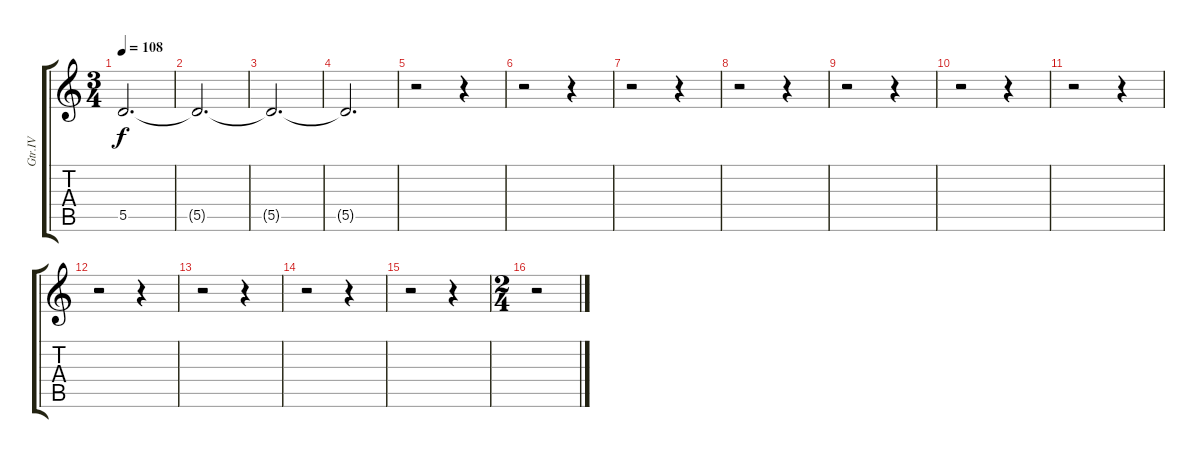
\track ("Gtr.IV" "Gtr.IV") {instrument distortionguitar}
\staff {score tabs}
\tuning (E4 B3 G3 D3 A2 E2) {hide}
\ts (3 4)
\tempo 108
\clef g2
\ks c
5.5.2{d dy f} |
5.5{t}.2{d} |
5.5{t}.2{d} |
5.5{t}.2{d volume 0} |
r.2{volume 16} r.4 |
r.2 r.4 |
r.2 r.4 |
r.2 r.4 |
r.2 r.4 |
r.2 r.4 |
r.2 r.4 |
r.2 r.4 |
r.2 r.4 |
r.2 r.4 |
r.2 r.4 |
\ts (2 4)
r.2
